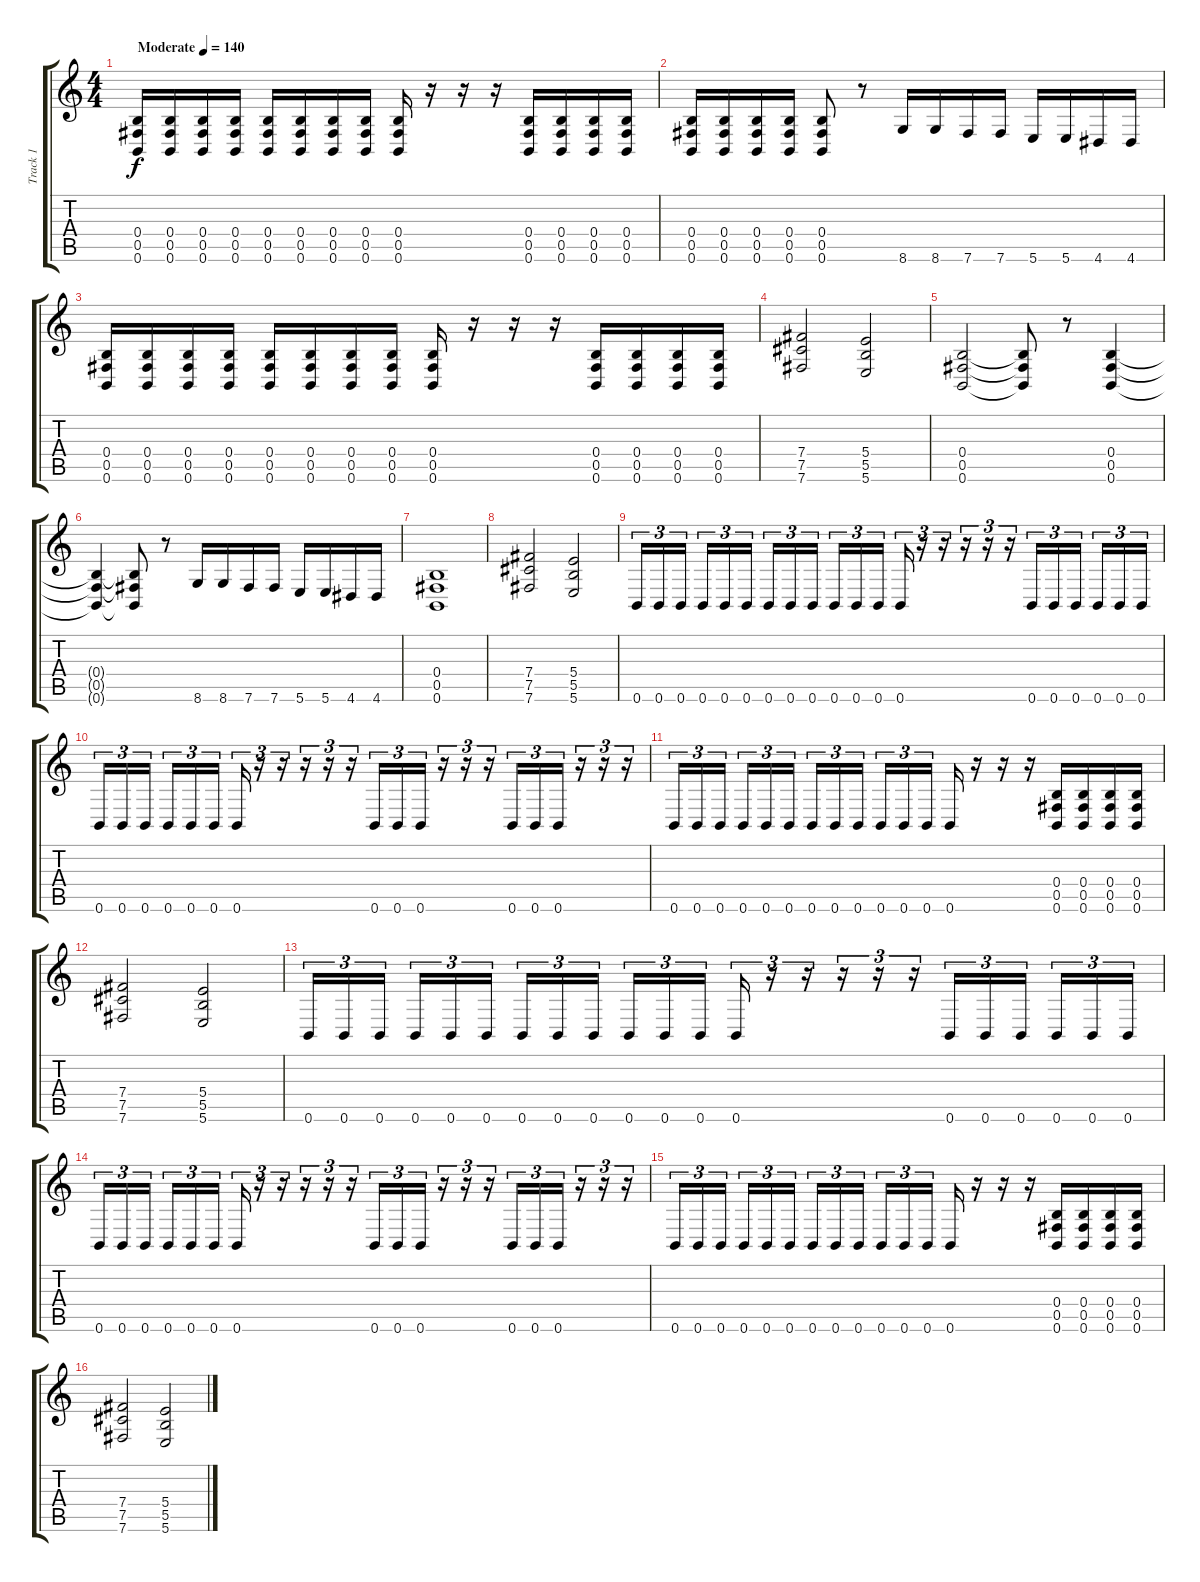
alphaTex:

\track ("Track 1" "Track 1") {instrument distortionguitar}
\staff {score tabs}
\tuning (Db4 Ab3 E3 B2 Gb2 B1) {hide}
\ts (4 4)
\tempo (140 "Moderate")
\clef g2
\ks c
(0.4 0.5 0.6).16{dy f instrument distortionguitar} (0.4 0.5 0.6).16 (0.4 0.5 0.6).16 (0.4 0.5 0.6).16 (0.4 0.5 0.6).16 (0.4 0.5 0.6).16 (0.4 0.5 0.6).16 (0.4 0.5 0.6).16 (0.4 0.5 0.6).16 r.16 r.16 r.16 (0.4 0.5 0.6).16 (0.4 0.5 0.6).16 (0.4 0.5 0.6).16 (0.4 0.5 0.6).16 |
(0.4 0.5 0.6).16 (0.4 0.5 0.6).16 (0.4 0.5 0.6).16 (0.4 0.5 0.6).16 (0.4 0.5 0.6).8 r.8 8.6.16 8.6.16 7.6.16 7.6.16 5.6.16 5.6.16 4.6.16 4.6.16 |
(0.4 0.5 0.6).16 (0.4 0.5 0.6).16 (0.4 0.5 0.6).16 (0.4 0.5 0.6).16 (0.4 0.5 0.6).16 (0.4 0.5 0.6).16 (0.4 0.5 0.6).16 (0.4 0.5 0.6).16 (0.4 0.5 0.6).16 r.16 r.16 r.16 (0.4 0.5 0.6).16 (0.4 0.5 0.6).16 (0.4 0.5 0.6).16 (0.4 0.5 0.6).16 |
(7.4 7.5 7.6).2 (5.4 5.5 5.6).2 |
(0.4 0.5 0.6).2 (0.4{t} 0.5{t} 0.6{t}).8 r.8 (0.4 0.5 0.6).4 |
(0.4{t} 0.5{t} 0.6{t}).4 (0.4{t} 0.5{t} 0.6{t}).8 r.8 8.6.16 8.6.16 7.6.16 7.6.16 5.6.16 5.6.16 4.6.16 4.6.16 |
(0.4 0.5 0.6).1 |
(7.4 7.5 7.6).2 (5.4 5.5 5.6).2 |
0.6.16{tu (3 2)} 0.6.16{tu (3 2)} 0.6.16{tu (3 2)} 0.6.16{tu (3 2)} 0.6.16{tu (3 2)} 0.6.16{tu (3 2)} 0.6.16{tu (3 2)} 0.6.16{tu (3 2)} 0.6.16{tu (3 2)} 0.6.16{tu (3 2)} 0.6.16{tu (3 2)} 0.6.16{tu (3 2)} 0.6.16{tu (3 2)} r.16{tu (3 2)} r.16{tu (3 2)} r.16{tu (3 2)} r.16{tu (3 2)} r.16{tu (3 2)} 0.6.16{tu (3 2)} 0.6.16{tu (3 2)} 0.6.16{tu (3 2)} 0.6.16{tu (3 2)} 0.6.16{tu (3 2)} 0.6.16{tu (3 2)} |
0.6.16{tu (3 2)} 0.6.16{tu (3 2)} 0.6.16{tu (3 2)} 0.6.16{tu (3 2)} 0.6.16{tu (3 2)} 0.6.16{tu (3 2)} 0.6.16{tu (3 2)} r.16{tu (3 2)} r.16{tu (3 2)} r.16{tu (3 2)} r.16{tu (3 2)} r.16{tu (3 2)} 0.6.16{tu (3 2)} 0.6.16{tu (3 2)} 0.6.16{tu (3 2)} r.16{tu (3 2)} r.16{tu (3 2)} r.16{tu (3 2)} 0.6.16{tu (3 2)} 0.6.16{tu (3 2)} 0.6.16{tu (3 2)} r.16{tu (3 2)} r.16{tu (3 2)} r.16{tu (3 2)} |
0.6.16{tu (3 2)} 0.6.16{tu (3 2)} 0.6.16{tu (3 2)} 0.6.16{tu (3 2)} 0.6.16{tu (3 2)} 0.6.16{tu (3 2)} 0.6.16{tu (3 2)} 0.6.16{tu (3 2)} 0.6.16{tu (3 2)} 0.6.16{tu (3 2)} 0.6.16{tu (3 2)} 0.6.16{tu (3 2)} 0.6.16 r.16 r.16 r.16 (0.4 0.5 0.6).16 (0.4 0.5 0.6).16 (0.4 0.5 0.6).16 (0.4 0.5 0.6).16 |
(7.4 7.5 7.6).2 (5.4 5.5 5.6).2 |
0.6.16{tu (3 2)} 0.6.16{tu (3 2)} 0.6.16{tu (3 2)} 0.6.16{tu (3 2)} 0.6.16{tu (3 2)} 0.6.16{tu (3 2)} 0.6.16{tu (3 2)} 0.6.16{tu (3 2)} 0.6.16{tu (3 2)} 0.6.16{tu (3 2)} 0.6.16{tu (3 2)} 0.6.16{tu (3 2)} 0.6.16{tu (3 2)} r.16{tu (3 2)} r.16{tu (3 2)} r.16{tu (3 2)} r.16{tu (3 2)} r.16{tu (3 2)} 0.6.16{tu (3 2)} 0.6.16{tu (3 2)} 0.6.16{tu (3 2)} 0.6.16{tu (3 2)} 0.6.16{tu (3 2)} 0.6.16{tu (3 2)} |
0.6.16{tu (3 2)} 0.6.16{tu (3 2)} 0.6.16{tu (3 2)} 0.6.16{tu (3 2)} 0.6.16{tu (3 2)} 0.6.16{tu (3 2)} 0.6.16{tu (3 2)} r.16{tu (3 2)} r.16{tu (3 2)} r.16{tu (3 2)} r.16{tu (3 2)} r.16{tu (3 2)} 0.6.16{tu (3 2)} 0.6.16{tu (3 2)} 0.6.16{tu (3 2)} r.16{tu (3 2)} r.16{tu (3 2)} r.16{tu (3 2)} 0.6.16{tu (3 2)} 0.6.16{tu (3 2)} 0.6.16{tu (3 2)} r.16{tu (3 2)} r.16{tu (3 2)} r.16{tu (3 2)} |
0.6.16{tu (3 2)} 0.6.16{tu (3 2)} 0.6.16{tu (3 2)} 0.6.16{tu (3 2)} 0.6.16{tu (3 2)} 0.6.16{tu (3 2)} 0.6.16{tu (3 2)} 0.6.16{tu (3 2)} 0.6.16{tu (3 2)} 0.6.16{tu (3 2)} 0.6.16{tu (3 2)} 0.6.16{tu (3 2)} 0.6.16 r.16 r.16 r.16 (0.4 0.5 0.6).16 (0.4 0.5 0.6).16 (0.4 0.5 0.6).16 (0.4 0.5 0.6).16 |
(7.4 7.5 7.6).2 (5.4 5.5 5.6).2
